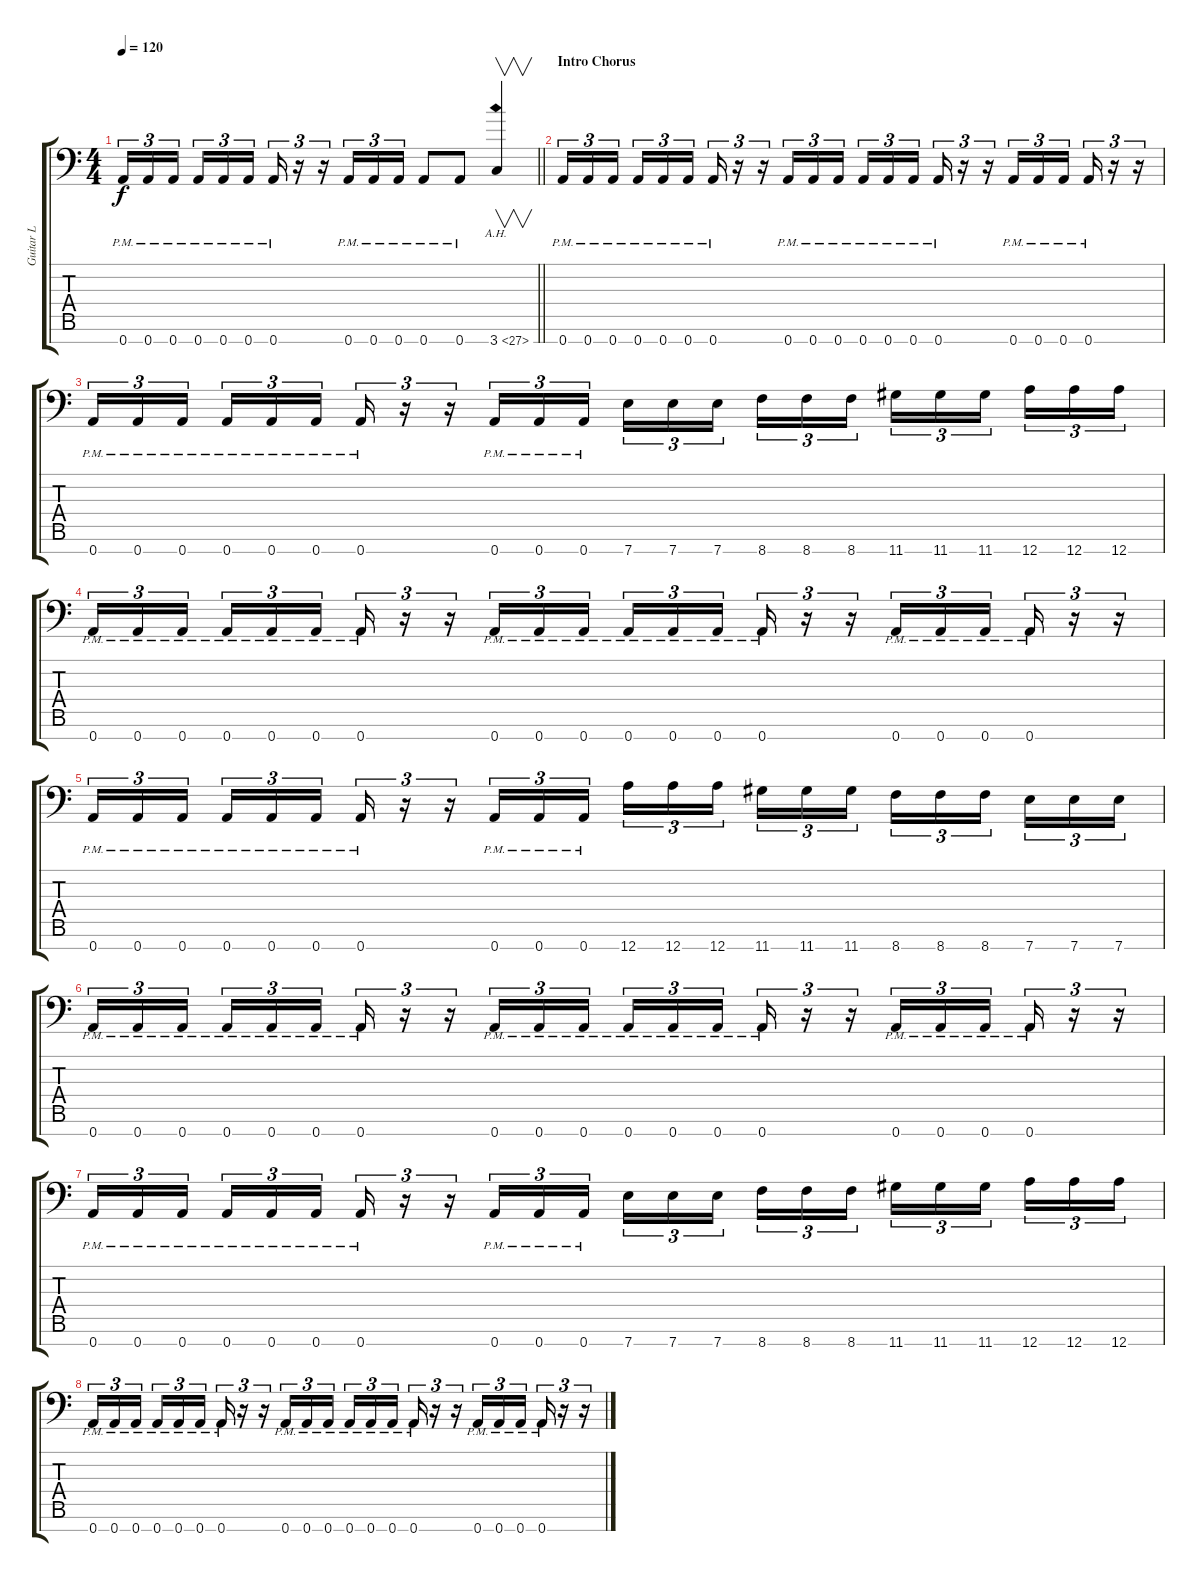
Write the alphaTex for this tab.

\track ("Guitar L" "Guitar L") {instrument distortionguitar}
\staff {score tabs}
\tuning (E4 B3 G3 D3 A2 E2 A1) {hide}
\ts (4 4)
\tempo 120
\clef f4
\barLineRight lightlight
\ks c
0.7{pm}.16{tu (3 2) dy f} 0.7{pm}.16{tu (3 2)} 0.7{pm}.16{tu (3 2) beam splitsecondary} 0.7{pm}.16{tu (3 2)} 0.7{pm}.16{tu (3 2)} 0.7{pm}.16{tu (3 2)} 0.7{pm}.16{tu (3 2)} r.16{tu (3 2)} r.16{tu (3 2)} 0.7{pm}.16{tu (3 2)} 0.7{pm}.16{tu (3 2)} 0.7{pm}.16{tu (3 2)} 0.7{pm}.8 0.7{pm}.8 3.7{ah 24}.4{v} |
\section ("" "Intro Chorus")
0.7{pm}.16{tu (3 2)} 0.7{pm}.16{tu (3 2)} 0.7{pm}.16{tu (3 2) beam splitsecondary} 0.7{pm}.16{tu (3 2)} 0.7{pm}.16{tu (3 2)} 0.7{pm}.16{tu (3 2)} 0.7{pm}.16{tu (3 2)} r.16{tu (3 2)} r.16{tu (3 2)} 0.7{pm}.16{tu (3 2)} 0.7{pm}.16{tu (3 2)} 0.7{pm}.16{tu (3 2)} 0.7{pm}.16{tu (3 2)} 0.7{pm}.16{tu (3 2)} 0.7{pm}.16{tu (3 2) beam splitsecondary} 0.7{pm}.16{tu (3 2)} r.16{tu (3 2)} r.16{tu (3 2)} 0.7{pm}.16{tu (3 2)} 0.7{pm}.16{tu (3 2)} 0.7{pm}.16{tu (3 2) beam splitsecondary} 0.7{pm}.16{tu (3 2)} r.16{tu (3 2)} r.16{tu (3 2)} |
0.7{pm}.16{tu (3 2)} 0.7{pm}.16{tu (3 2)} 0.7{pm}.16{tu (3 2) beam splitsecondary} 0.7{pm}.16{tu (3 2)} 0.7{pm}.16{tu (3 2)} 0.7{pm}.16{tu (3 2)} 0.7{pm}.16{tu (3 2)} r.16{tu (3 2)} r.16{tu (3 2)} 0.7{pm}.16{tu (3 2)} 0.7{pm}.16{tu (3 2)} 0.7{pm}.16{tu (3 2)} 7.7.16{tu (3 2)} 7.7.16{tu (3 2)} 7.7.16{tu (3 2) beam splitsecondary} 8.7.16{tu (3 2)} 8.7.16{tu (3 2)} 8.7.16{tu (3 2)} 11.7.16{tu (3 2)} 11.7.16{tu (3 2)} 11.7.16{tu (3 2) beam splitsecondary} 12.7.16{tu (3 2)} 12.7.16{tu (3 2)} 12.7.16{tu (3 2)} |
0.7{pm}.16{tu (3 2)} 0.7{pm}.16{tu (3 2)} 0.7{pm}.16{tu (3 2) beam splitsecondary} 0.7{pm}.16{tu (3 2)} 0.7{pm}.16{tu (3 2)} 0.7{pm}.16{tu (3 2)} 0.7{pm}.16{tu (3 2)} r.16{tu (3 2)} r.16{tu (3 2)} 0.7{pm}.16{tu (3 2)} 0.7{pm}.16{tu (3 2)} 0.7{pm}.16{tu (3 2)} 0.7{pm}.16{tu (3 2)} 0.7{pm}.16{tu (3 2)} 0.7{pm}.16{tu (3 2) beam splitsecondary} 0.7{pm}.16{tu (3 2)} r.16{tu (3 2)} r.16{tu (3 2)} 0.7{pm}.16{tu (3 2)} 0.7{pm}.16{tu (3 2)} 0.7{pm}.16{tu (3 2) beam splitsecondary} 0.7{pm}.16{tu (3 2)} r.16{tu (3 2)} r.16{tu (3 2)} |
0.7{pm}.16{tu (3 2)} 0.7{pm}.16{tu (3 2)} 0.7{pm}.16{tu (3 2) beam splitsecondary} 0.7{pm}.16{tu (3 2)} 0.7{pm}.16{tu (3 2)} 0.7{pm}.16{tu (3 2)} 0.7{pm}.16{tu (3 2)} r.16{tu (3 2)} r.16{tu (3 2)} 0.7{pm}.16{tu (3 2)} 0.7{pm}.16{tu (3 2)} 0.7{pm}.16{tu (3 2)} 12.7.16{tu (3 2)} 12.7.16{tu (3 2)} 12.7.16{tu (3 2) beam splitsecondary} 11.7.16{tu (3 2)} 11.7.16{tu (3 2)} 11.7.16{tu (3 2)} 8.7.16{tu (3 2)} 8.7.16{tu (3 2)} 8.7.16{tu (3 2) beam splitsecondary} 7.7.16{tu (3 2)} 7.7.16{tu (3 2)} 7.7.16{tu (3 2)} |
0.7{pm}.16{tu (3 2)} 0.7{pm}.16{tu (3 2)} 0.7{pm}.16{tu (3 2) beam splitsecondary} 0.7{pm}.16{tu (3 2)} 0.7{pm}.16{tu (3 2)} 0.7{pm}.16{tu (3 2)} 0.7{pm}.16{tu (3 2)} r.16{tu (3 2)} r.16{tu (3 2)} 0.7{pm}.16{tu (3 2)} 0.7{pm}.16{tu (3 2)} 0.7{pm}.16{tu (3 2)} 0.7{pm}.16{tu (3 2)} 0.7{pm}.16{tu (3 2)} 0.7{pm}.16{tu (3 2) beam splitsecondary} 0.7{pm}.16{tu (3 2)} r.16{tu (3 2)} r.16{tu (3 2)} 0.7{pm}.16{tu (3 2)} 0.7{pm}.16{tu (3 2)} 0.7{pm}.16{tu (3 2) beam splitsecondary} 0.7{pm}.16{tu (3 2)} r.16{tu (3 2)} r.16{tu (3 2)} |
0.7{pm}.16{tu (3 2)} 0.7{pm}.16{tu (3 2)} 0.7{pm}.16{tu (3 2) beam splitsecondary} 0.7{pm}.16{tu (3 2)} 0.7{pm}.16{tu (3 2)} 0.7{pm}.16{tu (3 2)} 0.7{pm}.16{tu (3 2)} r.16{tu (3 2)} r.16{tu (3 2)} 0.7{pm}.16{tu (3 2)} 0.7{pm}.16{tu (3 2)} 0.7{pm}.16{tu (3 2)} 7.7.16{tu (3 2)} 7.7.16{tu (3 2)} 7.7.16{tu (3 2) beam splitsecondary} 8.7.16{tu (3 2)} 8.7.16{tu (3 2)} 8.7.16{tu (3 2)} 11.7.16{tu (3 2)} 11.7.16{tu (3 2)} 11.7.16{tu (3 2) beam splitsecondary} 12.7.16{tu (3 2)} 12.7.16{tu (3 2)} 12.7.16{tu (3 2)} |
0.7{pm}.16{tu (3 2)} 0.7{pm}.16{tu (3 2)} 0.7{pm}.16{tu (3 2) beam splitsecondary} 0.7{pm}.16{tu (3 2)} 0.7{pm}.16{tu (3 2)} 0.7{pm}.16{tu (3 2)} 0.7{pm}.16{tu (3 2)} r.16{tu (3 2)} r.16{tu (3 2)} 0.7{pm}.16{tu (3 2)} 0.7{pm}.16{tu (3 2)} 0.7{pm}.16{tu (3 2)} 0.7{pm}.16{tu (3 2)} 0.7{pm}.16{tu (3 2)} 0.7{pm}.16{tu (3 2) beam splitsecondary} 0.7{pm}.16{tu (3 2)} r.16{tu (3 2)} r.16{tu (3 2)} 0.7{pm}.16{tu (3 2)} 0.7{pm}.16{tu (3 2)} 0.7{pm}.16{tu (3 2) beam splitsecondary} 0.7{pm}.16{tu (3 2)} r.16{tu (3 2)} r.16{tu (3 2)}
